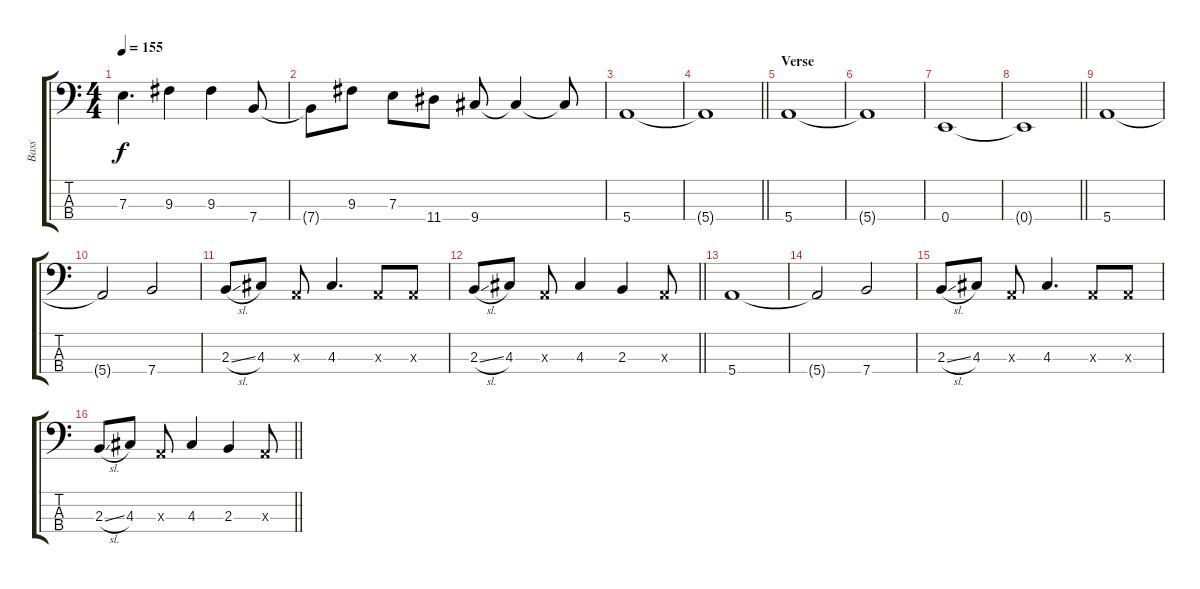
\track ("Bass" "Bass") {instrument electricbassfinger}
\staff {score tabs}
\tuning (G2 D2 A1 E1) {hide}
\ts (4 4)
\tempo 155
\clef f4
\ks c
7.3.4{d dy f} 9.3.4 9.3.4 7.4.8 |
7.4{t}.8 9.3.8 7.3.8 11.4.8 9.4.8 9.4{t}.4 9.4{t}.8 |
5.4.1 |
\barLineRight lightlight
5.4{t}.1 |
\section ("" "Verse")
5.4.1 |
5.4{t}.1 |
0.4.1 |
\barLineRight lightlight
0.4{t}.1 |
5.4.1 |
5.4{t}.2 7.4.2 |
2.3{sl}.8 4.3.8 0.3{x}.8 4.3.4{d} 0.3{x}.8 0.3{x}.8 |
\barLineRight lightlight
2.3{sl}.8 4.3.8 0.3{x}.8 4.3.4 2.3.4 0.3{x}.8 |
5.4.1 |
5.4{t}.2 7.4.2 |
2.3{sl}.8 4.3.8 0.3{x}.8 4.3.4{d} 0.3{x}.8 0.3{x}.8 |
\barLineRight lightlight
2.3{sl}.8 4.3.8 0.3{x}.8 4.3.4 2.3.4 0.3{x}.8
